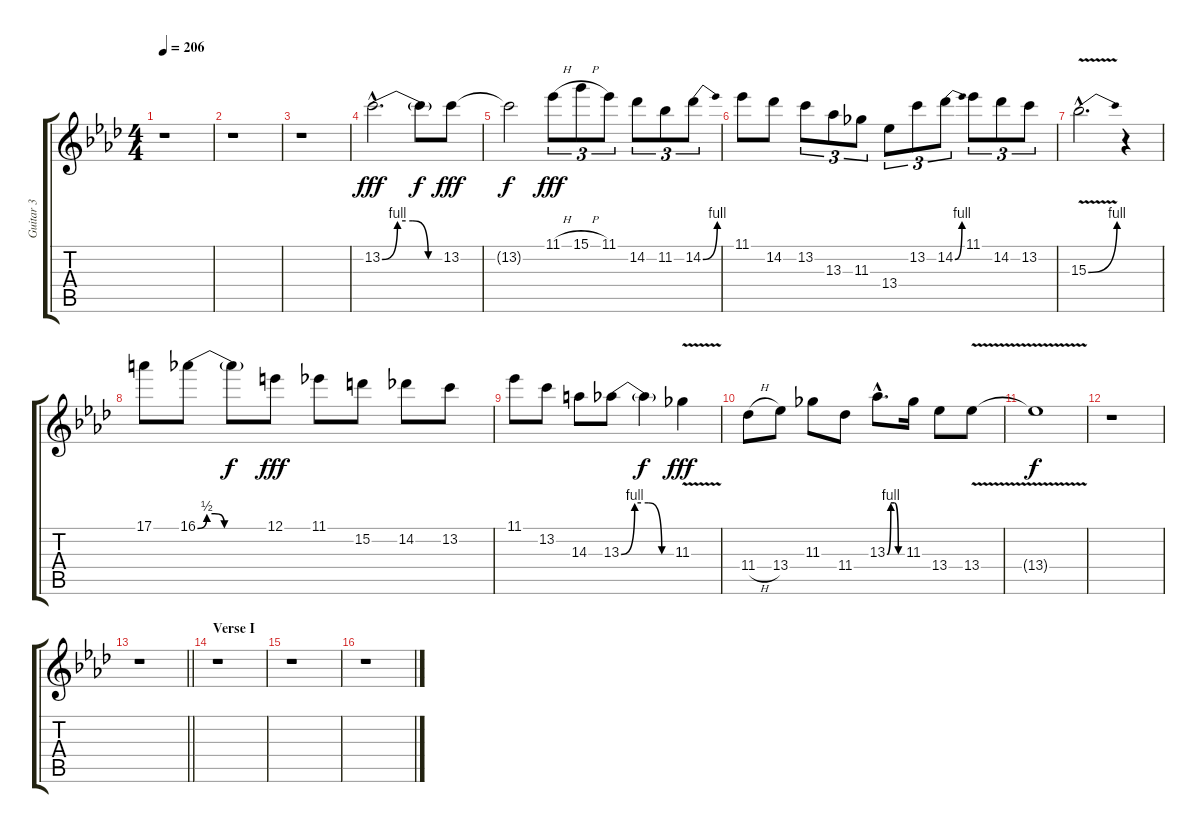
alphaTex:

\track ("Guitar 3" "Guitar 3") {instrument distortionguitar}
\staff {score tabs}
\tuning (E4 B3 G3 D3 A2 E2) {hide}
\ts (4 4)
\tempo 206
\clef g2
\ks ab
r.1{dy fff} |
r.1 |
r.1 |
13.2{be (custom 0 0 15 4 30 4 45 0 60 0) hac}.2{d} 13.2{t}.8{dy f} 13.2.8{dy fff} |
13.2{t}.2{dy f} 11.1{h}.8{tu (3 2) dy fff} 15.1{h}.8{tu (3 2)} 11.1.8{tu (3 2)} 14.2.8{tu (3 2)} 11.2.8{tu (3 2)} 14.2{be (bend 0 0 60 4)}.8{tu (3 2)} |
11.1.8 14.2.8 13.2.8{tu (3 2)} 13.3.8{tu (3 2)} 11.3.8{tu (3 2)} 13.4.8{tu (3 2)} 13.2.8{tu (3 2)} 14.2{be (bend 0 0 60 4)}.8{tu (3 2)} 11.1.8{tu (3 2)} 14.2.8{tu (3 2)} 13.2.8{tu (3 2)} |
15.3{be (bend 0 0 60 4) v hac}.2{d} r.4 |
17.1.8 16.1{be (custom 0 0 8 2 15 2 23 0 60 0)}.8 16.1{t}.8{dy f} 12.1.8{dy fff} 11.1.8 15.2.8 14.2.8 13.2.8 |
11.1.8 13.2.8 14.3.8 13.3{be (custom 0 0 15 4 30 4 45 0 60 0)}.8 13.3{t}.4{dy f} 11.3{v}.4{dy fff} |
11.4{h}.8 13.4.8 11.3.8 11.4.8 13.3{be (custom 0 0 15 4 30 4 45 0 60 0) hac}.8{d} 11.3.16 13.4.8 13.4{v}.8 |
13.4{t}.1{dy f} |
r.1 |
\barLineRight lightlight
r.1 |
\section ("" "Verse I")
r.1 |
r.1 |
r.1
